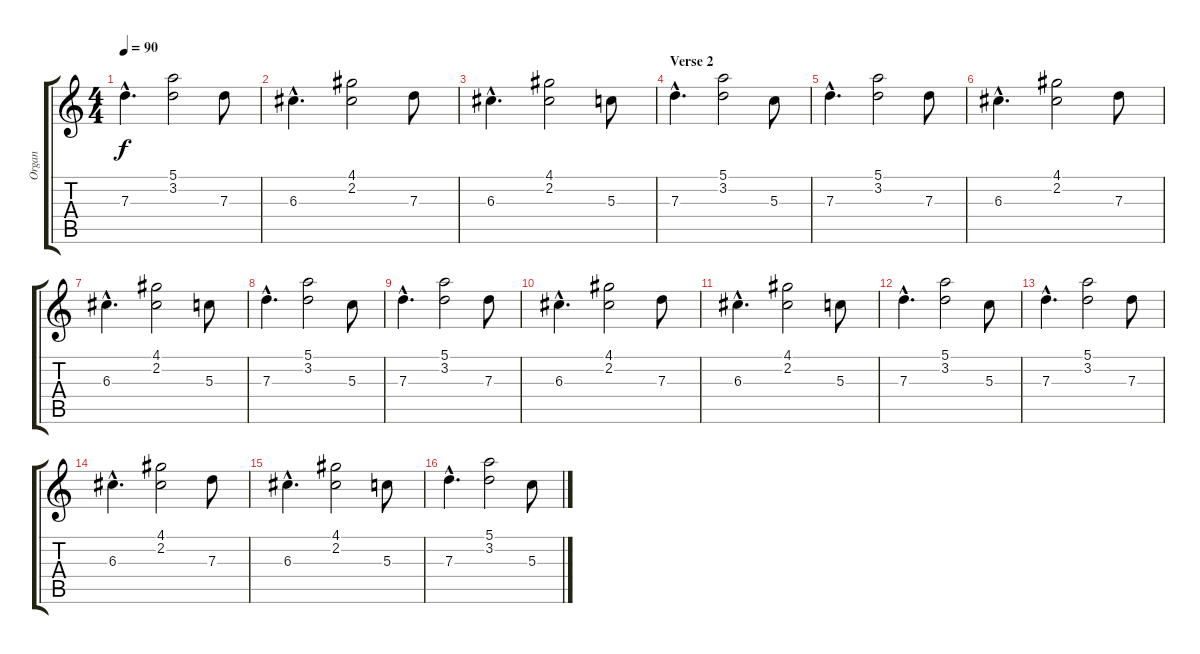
\track ("Organ" "Organ") {instrument electricbassfinger}
\staff {score tabs}
\tuning (E4 B3 G3 D3 A2 E2) {hide}
\ts (4 4)
\tempo 90
\clef g2
\ks c
7.3{hac}.4{d dy f} (5.1 3.2).2 7.3.8 |
6.3{hac}.4{d} (4.1 2.2).2 7.3.8 |
6.3{hac}.4{d} (4.1 2.2).2 5.3.8 |
\section ("" "Verse 2")
7.3{hac}.4{d} (5.1 3.2).2 5.3.8 |
7.3{hac}.4{d} (5.1 3.2).2 7.3.8 |
6.3{hac}.4{d} (4.1 2.2).2 7.3.8 |
6.3{hac}.4{d} (4.1 2.2).2 5.3.8 |
7.3{hac}.4{d} (5.1 3.2).2 5.3.8 |
7.3{hac}.4{d} (5.1 3.2).2 7.3.8 |
6.3{hac}.4{d} (4.1 2.2).2 7.3.8 |
6.3{hac}.4{d} (4.1 2.2).2 5.3.8 |
7.3{hac}.4{d} (5.1 3.2).2 5.3.8 |
7.3{hac}.4{d} (5.1 3.2).2 7.3.8 |
6.3{hac}.4{d} (4.1 2.2).2 7.3.8 |
6.3{hac}.4{d} (4.1 2.2).2 5.3.8 |
7.3{hac}.4{d} (5.1 3.2).2 5.3.8
